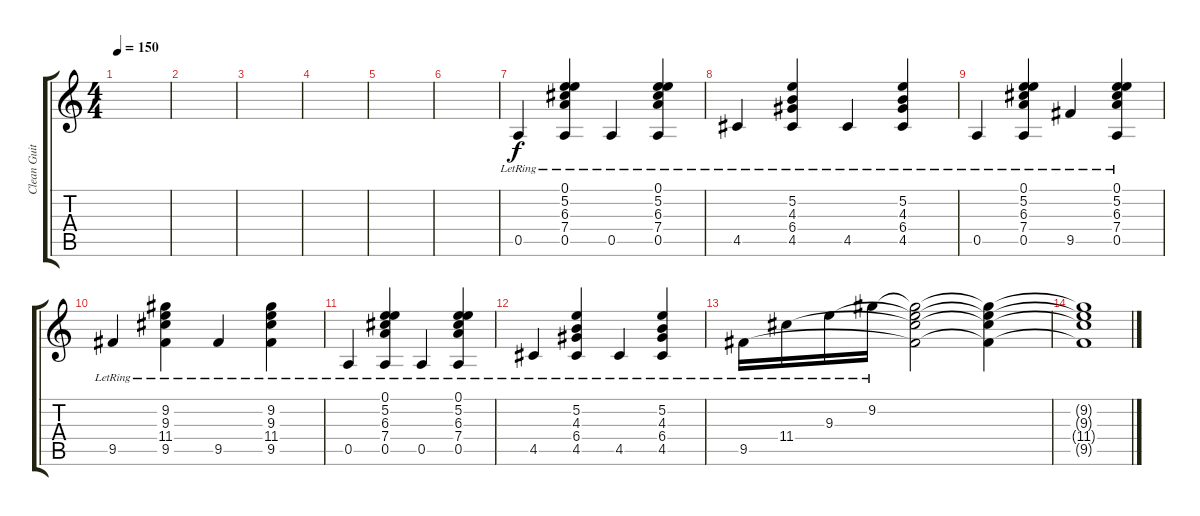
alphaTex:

\track ("Clean Guitar" "Clean Guit") {instrument acousticguitarsteel}
\staff {score tabs}
\tuning (E4 B3 G3 D3 A2 D2) {hide}
\ts (4 4)
\tempo 150
\clef g2
\ks c
|
|
|
|
|
|
0.5{lr}.4 (0.1{lr} 5.2{lr} 6.3{lr} 7.4{lr} 0.5{lr}).4 0.5{lr}.4 (0.1{lr} 5.2{lr} 6.3{lr} 7.4{lr} 0.5{lr}).4 |
4.5{lr}.4 (5.2{lr} 4.3{lr} 6.4{lr} 4.5{lr}).4 4.5{lr}.4 (5.2{lr} 4.3{lr} 6.4{lr} 4.5{lr}).4 |
0.5{lr}.4 (0.1 5.2{lr} 6.3{lr} 7.4{lr} 0.5{lr}).4 9.5{lr}.4 (0.1 5.2{lr} 6.3{lr} 7.4{lr} 0.5{lr}).4 |
9.5{lr}.4 (9.2{lr} 9.3{lr} 11.4{lr} 9.5{lr}).4 9.5{lr}.4 (9.2{lr} 9.3{lr} 11.4{lr} 9.5{lr}).4 |
0.5{lr}.4 (0.1{lr} 5.2{lr} 6.3{lr} 7.4{lr} 0.5{lr}).4 0.5{lr}.4 (0.1{lr} 5.2{lr} 6.3{lr} 7.4{lr} 0.5{lr}).4 |
4.5{lr}.4 (5.2{lr} 4.3{lr} 6.4{lr} 4.5{lr}).4 4.5{lr}.4 (5.2{lr} 4.3{lr} 6.4{lr} 4.5{lr}).4 |
9.5{lr}.16 11.4{lr}.16 9.3{lr}.16 9.2{lr}.16 (9.2{t} 9.3{t} 11.4{t} 9.5{t}).2 (9.2{t} 9.3{t} 11.4{t} 9.5{t}).4 |
(9.2{t} 9.3{t} 11.4{t} 9.5{t}).1
